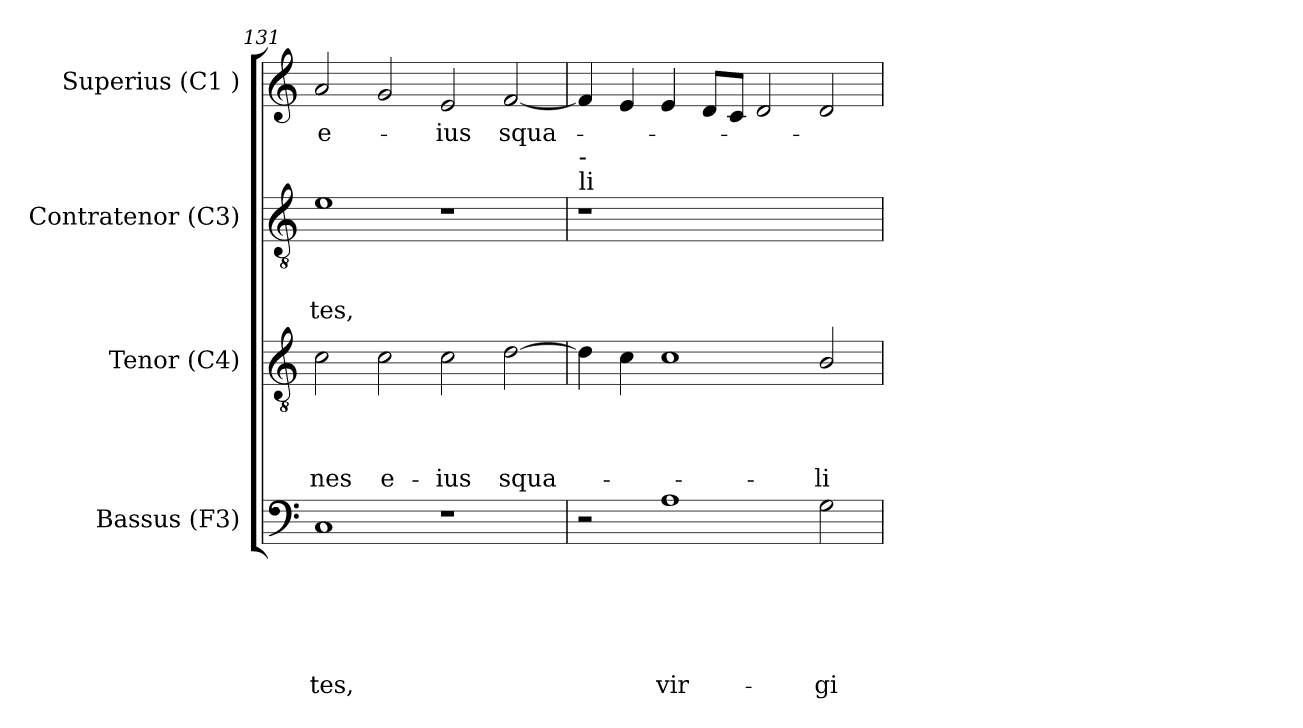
**kern	**text	**text	**text	**text	**text	**text	**kern	**text	**text	**text	**text	**kern	**text	**text	**text	**kern	**text
*part4	*part4	*part4	*part4	*part4	*part4	*part4	*part3	*part3	*part3	*part3	*part3	*part2	*part2	*part2	*part2	*part1	*part1
*staff4	*staff4	*staff4	*staff4	*staff4	*staff4	*staff4	*staff3	*staff3	*staff3	*staff3	*staff3	*staff2	*staff2	*staff2	*staff2	*staff1	*staff1
*I"Bassus (F3)	*	*	*	*	*	*	*I"Tenor (C4)	*	*	*	*	*I"Contratenor (C3)	*	*	*	*I"Superius (C1 )	*
*I'Bass.	*	*	*	*	*	*	*I'T.	*	*	*	*	*I'C.	*	*	*	*I'S.	*
!!LO:LB:g=z
*clefF4	*	*	*	*	*	*	*clefGv2	*	*	*	*	*clefGv2	*	*	*	*clefG2	*
*k[]	*	*	*	*	*	*	*k[]	*	*	*	*	*k[]	*	*	*	*k[]	*
*C:	*	*	*	*	*	*	*C:	*	*	*	*	*C:	*	*	*	*C:	*
=131	=131	=131	=131	=131	=131	=131	=131	=131	=131	=131	=131	=131	=131	=131	=131	=131	=131
!	!	!	!	!	!	!LO:LY:b	!	!	!	!	!LO:LY:b	!	!	!	!LO:LY:b	!	!LO:LY:b:rj
1C	.	.	.	.	.	-tes,	2c\	.	.	.	-nes	1e	.	.	-tes,	2a/	e-
!	!	!	!	!	!	!	!	!	!	!	!LO:LY:b	!	!	!	!	!	!
.	.	.	.	.	.	.	2c\	.	.	.	e-	.	.	.	.	2g/	.
!	!	!	!	!	!	!	!	!	!	!	!LO:LY:b	!	!	!	!	!	!LO:LY:b
1r	.	.	.	.	.	.	2c\	.	.	.	-ius	1r	.	.	.	2e/	-ius
!	!	!	!	!	!	!	!	!	!	!	!LO:LY:b	!	!	!	!	!	!LO:LY:b
.	.	.	.	.	.	.	[>2d\	.	.	.	squa-	.	.	.	.	[<2f/	squa-
=132	=132	=132	=132	=132	=132	=132	=132	=132	=132	=132	=132	=132	=132	=132	=132	=132	=132
!	!	!	!	!	!	!	!	!	!	!	!	!LO:TX:a:t=li	!	!	!	!	!
!	!	!	!	!	!	!	!	!	!	!	!	!LO:TX:a:t=-	!	!	!	!	!
!	!	!	!	!	!	!	!	!	!	!	!	!LO:N:vis=1	!	!	!	!	!
2r	.	.	.	.	.	.	4d\]	.	.	.	.	1r	.	.	.	4f/]	.
.	.	.	.	.	.	.	4c\	.	.	.	.	.	.	.	.	4e/	.
!	!	!	!	!	!	!LO:LY:b	!	!	!	!	!	!	!	!	!	!	!
1A	.	.	.	.	.	vir-	1c	.	.	.	.	.	.	.	.	4e/	.
.	.	.	.	.	.	.	.	.	.	.	.	.	.	.	.	8d/L	.
.	.	.	.	.	.	.	.	.	.	.	.	.	.	.	.	8c/J	.
.	.	.	.	.	.	.	.	.	.	.	.	1ryy	.	.	.	2d/	.
!	!	!	!	!	!	!LO:LY:b	!	!	!	!	!LO:LY:b	!	!	!	!	!	!
2G\	.	.	.	.	.	-gi-	2B/	.	.	.	-li-	.	.	.	.	2d/	.
=	=	=	=	=	=	=	=	=	=	=	=	=	=	=	=	=	=
*-	*-	*-	*-	*-	*-	*-	*-	*-	*-	*-	*-	*-	*-	*-	*-	*-	*-
